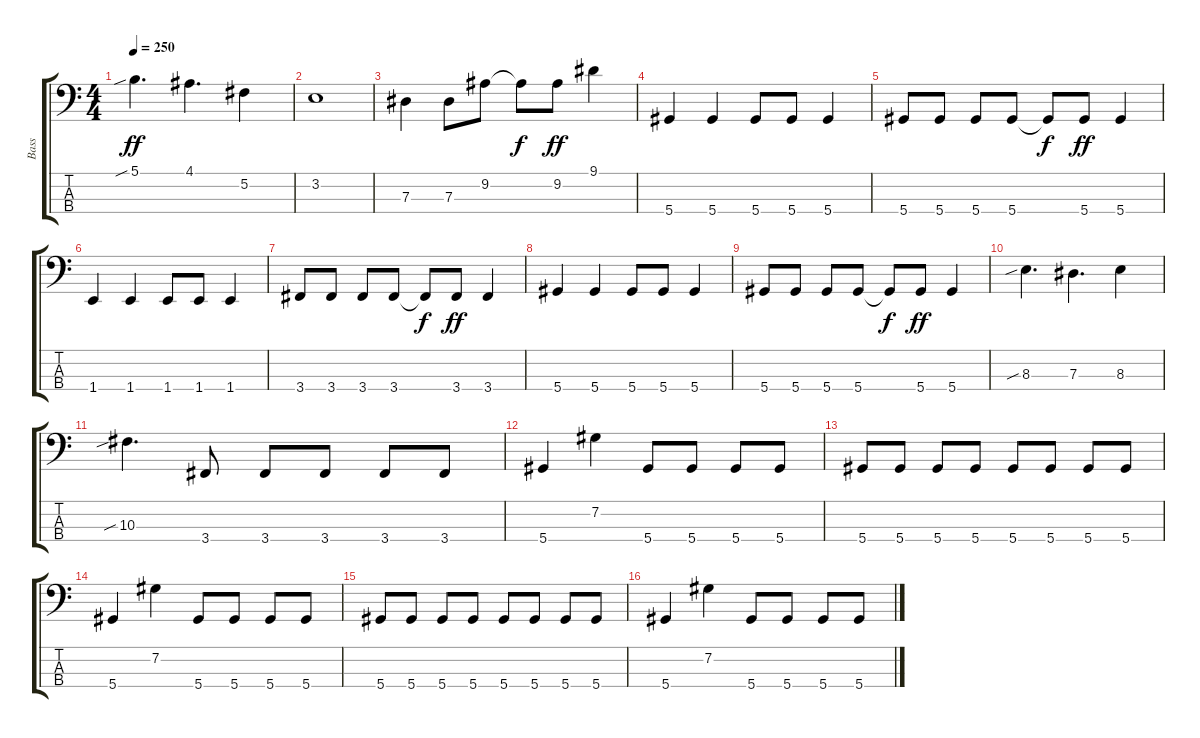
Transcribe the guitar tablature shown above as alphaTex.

\track ("Bass" "Bass") {instrument electricbasspick}
\staff {score tabs}
\tuning (Gb2 Db2 Ab1 Eb1) {hide}
\ts (4 4)
\tempo 250
\clef f4
\ks c
5.1{sib}.4{d dy ff} 4.1.4{d} 5.2.4 |
3.2.1 |
7.3.4 7.3.8 9.2.8 9.2{t}.8{dy f} 9.2.8{dy ff} 9.1.4 |
5.4.4 5.4.4 5.4.8 5.4.8 5.4.4 |
5.4.8 5.4.8 5.4.8 5.4.8 5.4{t}.8{dy f} 5.4.8{dy ff} 5.4.4 |
1.4.4 1.4.4 1.4.8 1.4.8 1.4.4 |
3.4.8 3.4.8 3.4.8 3.4.8 3.4{t}.8{dy f} 3.4.8{dy ff} 3.4.4 |
5.4.4 5.4.4 5.4.8 5.4.8 5.4.4 |
5.4.8 5.4.8 5.4.8 5.4.8 5.4{t}.8{dy f} 5.4.8{dy ff} 5.4.4 |
8.3{sib}.4{d} 7.3.4{d} 8.3.4 |
10.3{sib}.4{d} 3.4.8 3.4.8 3.4.8 3.4.8 3.4.8 |
5.4.4 7.2.4 5.4.8 5.4.8 5.4.8 5.4.8 |
5.4.8 5.4.8 5.4.8 5.4.8 5.4.8 5.4.8 5.4.8 5.4.8 |
5.4.4 7.2.4 5.4.8 5.4.8 5.4.8 5.4.8 |
5.4.8 5.4.8 5.4.8 5.4.8 5.4.8 5.4.8 5.4.8 5.4.8 |
5.4.4 7.2.4 5.4.8 5.4.8 5.4.8 5.4.8
